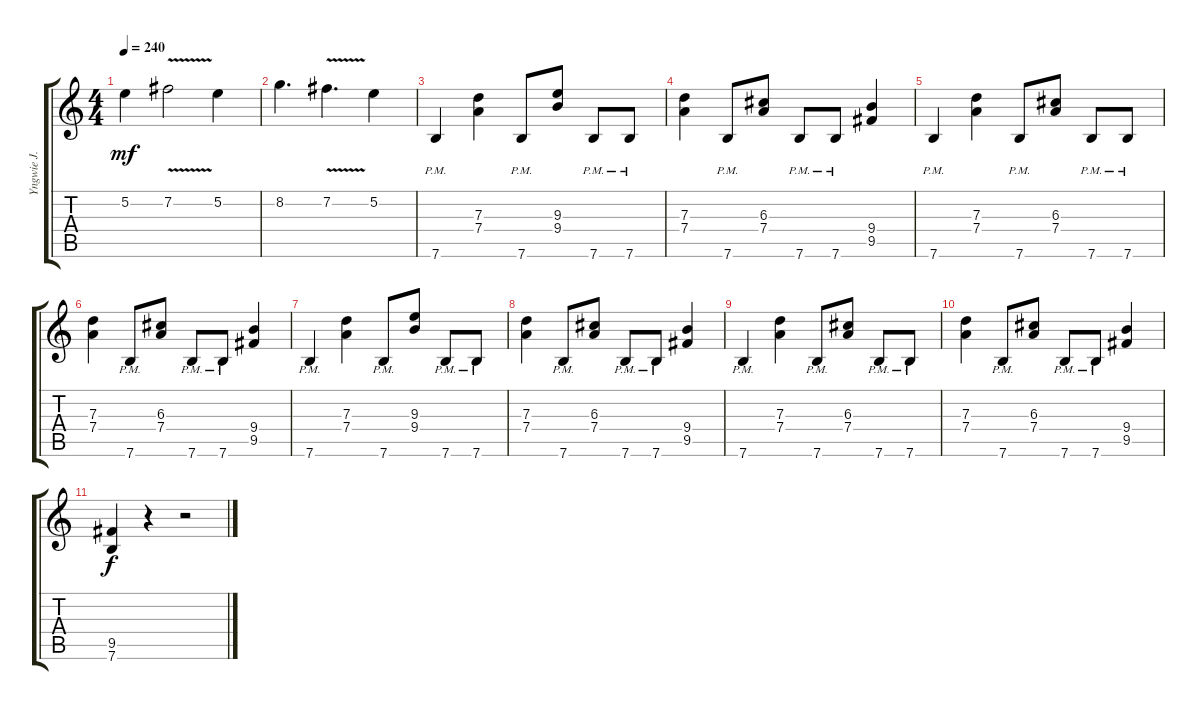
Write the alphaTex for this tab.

\track ("Yngwie J. Malmsteen (Lead Guitar)" "Yngwie J. ") {instrument overdrivenguitar}
\staff {score tabs}
\tuning (E4 B3 G3 D3 A2 E2) {hide}
\ts (4 4)
\tempo 240
\clef g2
\ks c
5.2{t}.4{dy mf} 7.2{v}.2 5.2.4 |
8.2.4{d} 7.2{v}.4{d} 5.2.4 |
7.6{pm}.4 (7.3 7.4).4 7.6{pm}.8 (9.3 9.4).8 7.6{pm}.8 7.6{pm}.8 |
(7.3 7.4).4 7.6{pm}.8 (6.3 7.4).8 7.6{pm}.8 7.6{pm}.8 (9.4 9.5).4 |
7.6{pm}.4 (7.3 7.4).4 7.6{pm}.8 (6.3 7.4).8 7.6{pm}.8 7.6{pm}.8 |
(7.3 7.4).4 7.6{pm}.8 (6.3 7.4).8 7.6{pm}.8 7.6{pm}.8 (9.4 9.5).4 |
7.6{pm}.4 (7.3 7.4).4 7.6{pm}.8 (9.3 9.4).8 7.6{pm}.8 7.6{pm}.8 |
(7.3 7.4).4 7.6{pm}.8 (6.3 7.4).8 7.6{pm}.8 7.6{pm}.8 (9.4 9.5).4 |
7.6{pm}.4 (7.3 7.4).4 7.6{pm}.8 (6.3 7.4).8 7.6{pm}.8 7.6{pm}.8 |
(7.3 7.4).4 7.6{pm}.8 (6.3 7.4).8 7.6{pm}.8 7.6{pm}.8 (9.4 9.5).4 |
(9.5 7.6).4{dy f} r.4 r.2
